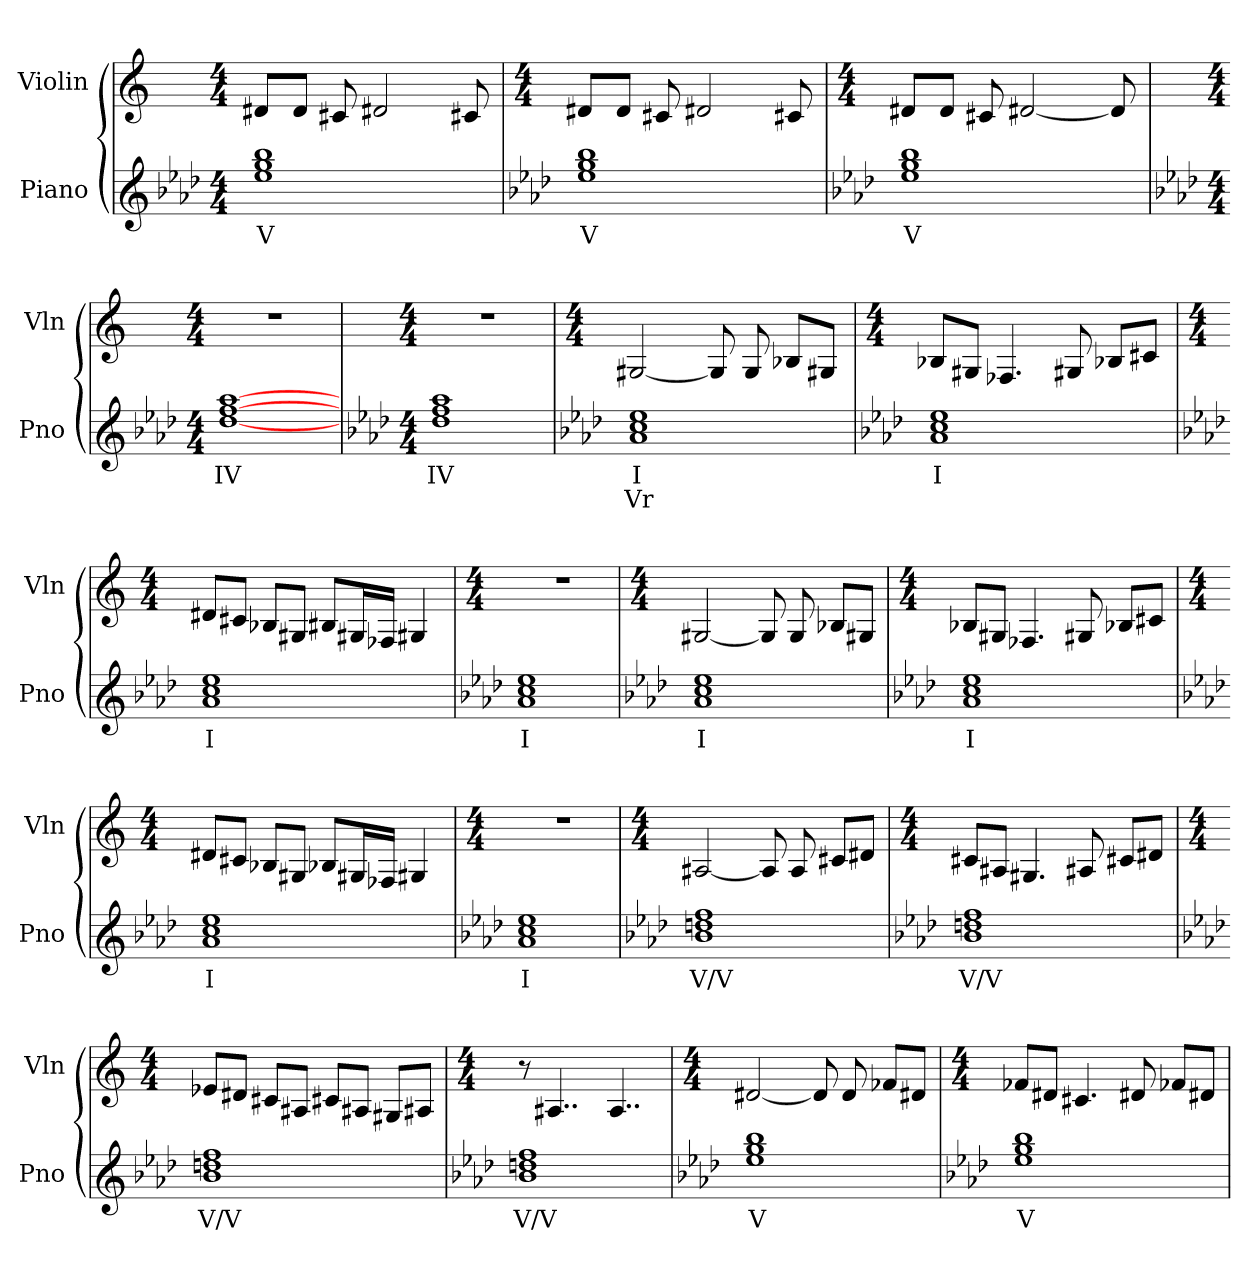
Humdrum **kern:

**kern	**text	**text	**kern
*part2	*part2	*part2	*part1
*staff2	*staff2	*staff2	*staff1
*I"Piano	*	*	*I"Violin
*I'Pno	*	*	*I'Vln
*k[b-e-a-d-]	*	*	*
*A-:	*	*	*
*M4/4	*	*	*M4/4
=	=	=	=
1ee- 1gg 1bb-	V	.	8d#XL
.	.	.	8d#J
.	.	.	8c#X
.	.	.	2d#X
.	.	.	8c#X
=	=	=	=
*k[b-e-a-d-]	*	*	*
*A-:	*	*	*
*	*	*	*M4/4
1ee- 1gg 1bb-	V	.	8d#XL
.	.	.	8d#J
.	.	.	8c#X
.	.	.	2d#X
.	.	.	8c#X
=	=	=	=
*k[b-e-a-d-]	*	*	*
*A-:	*	*	*
*	*	*	*M4/4
1ee- 1gg 1bb-	V	.	8d#XL
.	.	.	8d#J
.	.	.	8c#X
.	.	.	[2d#X
.	.	.	8d#]
=	=	=	=
*k[b-e-a-d-]	*	*	*
*A-:	*	*	*
*M4/4	*	*	*M4/4
[1dd- [1ff [1aa-	IV	.	1r
=	=	=	=
*k[b-e-a-d-]	*	*	*
*A-:	*	*	*
*M4/4	*	*	*M4/4
1dd- 1ff 1aa-	IV	.	1r
=	=	=	=
*k[b-e-a-d-]	*	*	*
*A-:	*	*	*
*	*	*	*M4/4
1a- 1cc 1ee-	I	Vr	[2G#X
.	.	.	8G#]
.	.	.	8G#
.	.	.	8B-XL
.	.	.	8G#XJ
=	=	=	=
*k[b-e-a-d-]	*	*	*
*A-:	*	*	*
*	*	*	*M4/4
1a- 1cc 1ee-	I	.	8B-XL
.	.	.	8G#XJ
.	.	.	4.F-X
.	.	.	8G#X
.	.	.	8B-XL
.	.	.	8c#XJ
=	=	=	=
*k[b-e-a-d-]	*	*	*
*A-:	*	*	*
*	*	*	*M4/4
1a- 1cc 1ee-	I	.	8d#XL
.	.	.	8c#XJ
.	.	.	8B-XL
.	.	.	8G#XJ
.	.	.	8B#XL
.	.	.	16G#XL
.	.	.	16F-XJJ
.	.	.	4G#X
=	=	=	=
*k[b-e-a-d-]	*	*	*
*A-:	*	*	*
*	*	*	*M4/4
1a- 1cc 1ee-	I	.	1r
=	=	=	=
*k[b-e-a-d-]	*	*	*
*A-:	*	*	*
*	*	*	*M4/4
1a- 1cc 1ee-	I	.	[2G#X
.	.	.	8G#]
.	.	.	8G#
.	.	.	8B-XL
.	.	.	8G#XJ
=	=	=	=
*k[b-e-a-d-]	*	*	*
*A-:	*	*	*
*	*	*	*M4/4
1a- 1cc 1ee-	I	.	8B-XL
.	.	.	8G#XJ
.	.	.	4.F-X
.	.	.	8G#X
.	.	.	8B-XL
.	.	.	8c#XJ
=	=	=	=
*k[b-e-a-d-]	*	*	*
*A-:	*	*	*
*	*	*	*M4/4
1a- 1cc 1ee-	I	.	8d#XL
.	.	.	8c#XJ
.	.	.	8B-XL
.	.	.	8G#XJ
.	.	.	8B-XL
.	.	.	16G#XL
.	.	.	16F-XJJ
.	.	.	4G#X
=	=	=	=
*k[b-e-a-d-]	*	*	*
*A-:	*	*	*
*	*	*	*M4/4
1a- 1cc 1ee-	I	.	1r
=	=	=	=
*k[b-e-a-d-]	*	*	*
*A-:	*	*	*
*	*	*	*M4/4
1b- 1ddn 1ff	V/V	.	[2A#X
.	.	.	8A#]
.	.	.	8A#
.	.	.	8c#XL
.	.	.	8d#XJ
=	=	=	=
*k[b-e-a-d-]	*	*	*
*A-:	*	*	*
*	*	*	*M4/4
1b- 1ddn 1ff	V/V	.	8c#XL
.	.	.	8A#XJ
.	.	.	4.G#X
.	.	.	8A#X
.	.	.	8c#XL
.	.	.	8d#XJ
=	=	=	=
*k[b-e-a-d-]	*	*	*
*A-:	*	*	*
*	*	*	*M4/4
1b- 1ddn 1ff	V/V	.	8e-XL
.	.	.	8d#XJ
.	.	.	8c#XL
.	.	.	8A#XJ
.	.	.	8c#XL
.	.	.	8A#XJ
.	.	.	8G#XL
.	.	.	8A#XJ
=	=	=	=
*k[b-e-a-d-]	*	*	*
*A-:	*	*	*
*	*	*	*M4/4
1b- 1ddn 1ff	V/V	.	8r
.	.	.	4..A#X
.	.	.	4..A#
=	=	=	=
*k[b-e-a-d-]	*	*	*
*A-:	*	*	*
*	*	*	*M4/4
1ee- 1gg 1bb-	V	.	[2d#X
.	.	.	8d#]
.	.	.	8d#
.	.	.	8f-XL
.	.	.	8d#XJ
=	=	=	=
*k[b-e-a-d-]	*	*	*
*A-:	*	*	*
*	*	*	*M4/4
1ee- 1gg 1bb-	V	.	8f-XL
.	.	.	8d#XJ
.	.	.	4.c#X
.	.	.	8d#X
.	.	.	8f-XL
.	.	.	8d#XJ
=	=	=	=
*-	*-	*-	*-
